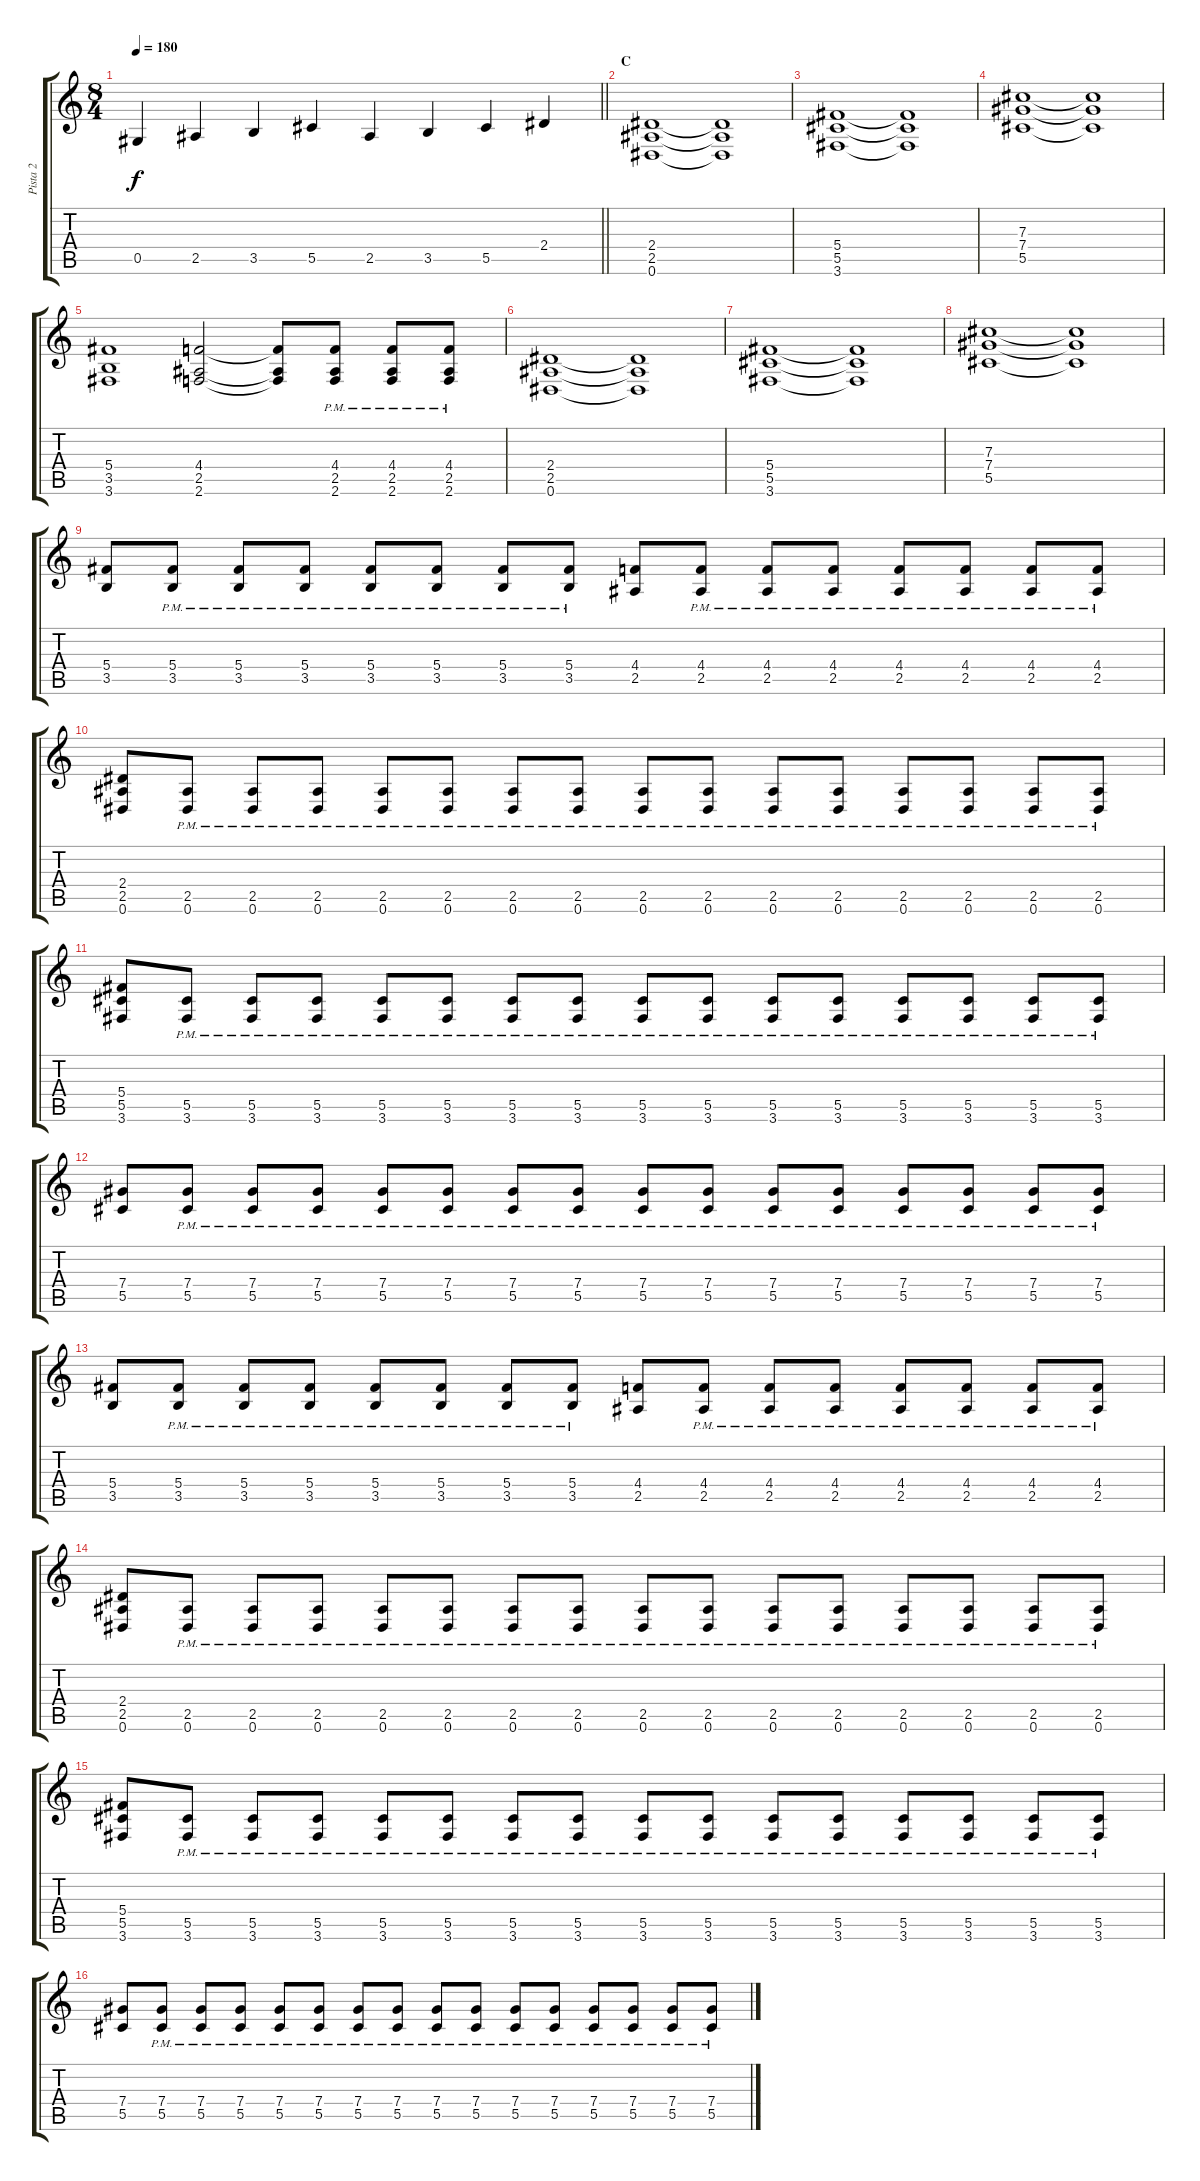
\track ("Pista 2" "Pista 2") {instrument distortionguitar}
\staff {score tabs}
\tuning (Eb4 Bb3 Gb3 Db3 Ab2 Eb2) {hide}
\ts (8 4)
\tempo 180
\clef g2
\barLineRight lightlight
\ks c
0.5.4{dy f} 2.5.4 3.5.4 5.5.4 2.5.4 3.5.4 5.5.4 2.4.4 |
\section ("" "C")
(2.4 2.5 0.6).1 (2.4{t} 2.5{t} 0.6{t}).1 |
(5.4 5.5 3.6).1{volume 9 balance 11} (5.4{t} 5.5{t} 3.6{t}).1 |
(7.3 7.4 5.5).1 (7.3{t} 7.4{t} 5.5{t}).1 |
(5.4 3.5 3.6).1 (4.4 2.5 2.6).2 (4.4{t} 2.5{t} 2.6{t}).8 (4.4{pm} 2.5{pm} 2.6{pm}).8 (4.4{pm} 2.5{pm} 2.6{pm}).8 (4.4{pm} 2.5{pm} 2.6{pm}).8 |
(2.4 2.5 0.6).1 (2.4{t} 2.5{t} 0.6{t}).1 |
(5.4 5.5 3.6).1 (5.4{t} 5.5{t} 3.6{t}).1 |
(7.3 7.4 5.5).1 (7.3{t} 7.4{t} 5.5{t}).1 |
(5.4 3.5).8 (5.4{pm} 3.5{pm}).8 (5.4{pm} 3.5{pm}).8 (5.4{pm} 3.5{pm}).8 (5.4{pm} 3.5{pm}).8 (5.4{pm} 3.5{pm}).8 (5.4{pm} 3.5{pm}).8 (5.4{pm} 3.5{pm}).8 (4.4 2.5).8 (4.4{pm} 2.5{pm}).8 (4.4{pm} 2.5{pm}).8 (4.4{pm} 2.5{pm}).8 (4.4{pm} 2.5{pm}).8 (4.4{pm} 2.5{pm}).8 (4.4{pm} 2.5{pm}).8 (4.4{pm} 2.5{pm}).8 |
(2.4 2.5 0.6).8 (2.5{pm} 0.6{pm}).8 (2.5{pm} 0.6{pm}).8 (2.5{pm} 0.6{pm}).8 (2.5{pm} 0.6{pm}).8 (2.5{pm} 0.6{pm}).8 (2.5{pm} 0.6{pm}).8 (2.5{pm} 0.6{pm}).8 (2.5{pm} 0.6{pm}).8 (2.5{pm} 0.6{pm}).8 (2.5{pm} 0.6{pm}).8 (2.5{pm} 0.6{pm}).8 (2.5{pm} 0.6{pm}).8 (2.5{pm} 0.6{pm}).8 (2.5{pm} 0.6{pm}).8 (2.5{pm} 0.6{pm}).8 |
(5.4 5.5 3.6).8 (5.5{pm} 3.6{pm}).8 (5.5{pm} 3.6{pm}).8 (5.5{pm} 3.6{pm}).8 (5.5{pm} 3.6{pm}).8 (5.5{pm} 3.6{pm}).8 (5.5{pm} 3.6{pm}).8 (5.5{pm} 3.6{pm}).8 (5.5{pm} 3.6{pm}).8 (5.5{pm} 3.6{pm}).8 (5.5{pm} 3.6{pm}).8 (5.5{pm} 3.6{pm}).8 (5.5{pm} 3.6{pm}).8 (5.5{pm} 3.6{pm}).8 (5.5{pm} 3.6{pm}).8 (5.5{pm} 3.6{pm}).8 |
(7.4 5.5).8 (7.4{pm} 5.5{pm}).8 (7.4{pm} 5.5{pm}).8 (7.4{pm} 5.5{pm}).8 (7.4{pm} 5.5{pm}).8 (7.4{pm} 5.5{pm}).8 (7.4{pm} 5.5{pm}).8 (7.4{pm} 5.5{pm}).8 (7.4{pm} 5.5{pm}).8 (7.4{pm} 5.5{pm}).8 (7.4{pm} 5.5{pm}).8 (7.4{pm} 5.5{pm}).8 (7.4{pm} 5.5{pm}).8 (7.4{pm} 5.5{pm}).8 (7.4{pm} 5.5{pm}).8 (7.4{pm} 5.5{pm}).8 |
(5.4 3.5).8 (5.4{pm} 3.5{pm}).8 (5.4{pm} 3.5{pm}).8 (5.4{pm} 3.5{pm}).8 (5.4{pm} 3.5{pm}).8 (5.4{pm} 3.5{pm}).8 (5.4{pm} 3.5{pm}).8 (5.4{pm} 3.5{pm}).8 (4.4 2.5).8 (4.4{pm} 2.5{pm}).8 (4.4{pm} 2.5{pm}).8 (4.4{pm} 2.5{pm}).8 (4.4{pm} 2.5{pm}).8 (4.4{pm} 2.5{pm}).8 (4.4{pm} 2.5{pm}).8 (4.4{pm} 2.5{pm}).8 |
(2.4 2.5 0.6).8 (2.5{pm} 0.6{pm}).8 (2.5{pm} 0.6{pm}).8 (2.5{pm} 0.6{pm}).8 (2.5{pm} 0.6{pm}).8 (2.5{pm} 0.6{pm}).8 (2.5{pm} 0.6{pm}).8 (2.5{pm} 0.6{pm}).8 (2.5{pm} 0.6{pm}).8 (2.5{pm} 0.6{pm}).8 (2.5{pm} 0.6{pm}).8 (2.5{pm} 0.6{pm}).8 (2.5{pm} 0.6{pm}).8 (2.5{pm} 0.6{pm}).8 (2.5{pm} 0.6{pm}).8 (2.5{pm} 0.6{pm}).8 |
(5.4 5.5 3.6).8 (5.5{pm} 3.6{pm}).8 (5.5{pm} 3.6{pm}).8 (5.5{pm} 3.6{pm}).8 (5.5{pm} 3.6{pm}).8 (5.5{pm} 3.6{pm}).8 (5.5{pm} 3.6{pm}).8 (5.5{pm} 3.6{pm}).8 (5.5{pm} 3.6{pm}).8 (5.5{pm} 3.6{pm}).8 (5.5{pm} 3.6{pm}).8 (5.5{pm} 3.6{pm}).8 (5.5{pm} 3.6{pm}).8 (5.5{pm} 3.6{pm}).8 (5.5{pm} 3.6{pm}).8 (5.5{pm} 3.6{pm}).8 |
(7.4 5.5).8 (7.4{pm} 5.5{pm}).8 (7.4{pm} 5.5{pm}).8 (7.4{pm} 5.5{pm}).8 (7.4{pm} 5.5{pm}).8 (7.4{pm} 5.5{pm}).8 (7.4{pm} 5.5{pm}).8 (7.4{pm} 5.5{pm}).8 (7.4{pm} 5.5{pm}).8 (7.4{pm} 5.5{pm}).8 (7.4{pm} 5.5{pm}).8 (7.4{pm} 5.5{pm}).8 (7.4{pm} 5.5{pm}).8 (7.4{pm} 5.5{pm}).8 (7.4{pm} 5.5{pm}).8 (7.4{pm} 5.5{pm}).8
